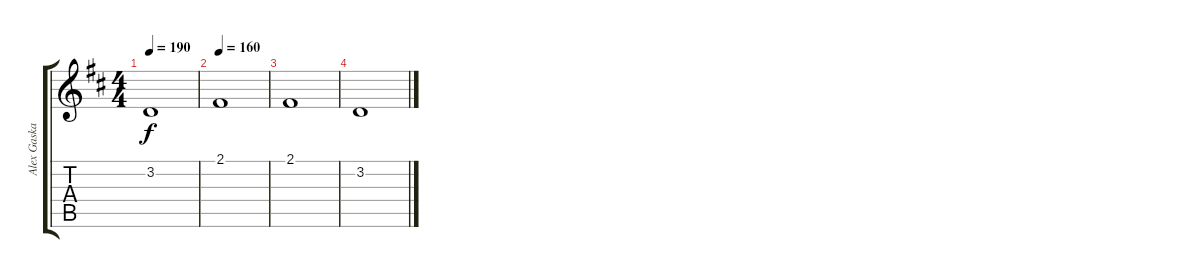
\track ("Alex Gaskarth" "Alex Gaska") {instrument tenorsax}
\staff {score tabs}
\tuning (E4 B3 G3 D3 A2 E2) {hide}
\ts (4 4)
\tempo 190
\clef g2
\ks d
3.2.1{dy f} |
\tempo 160
2.1.1 |
2.1.1 |
3.2.1
